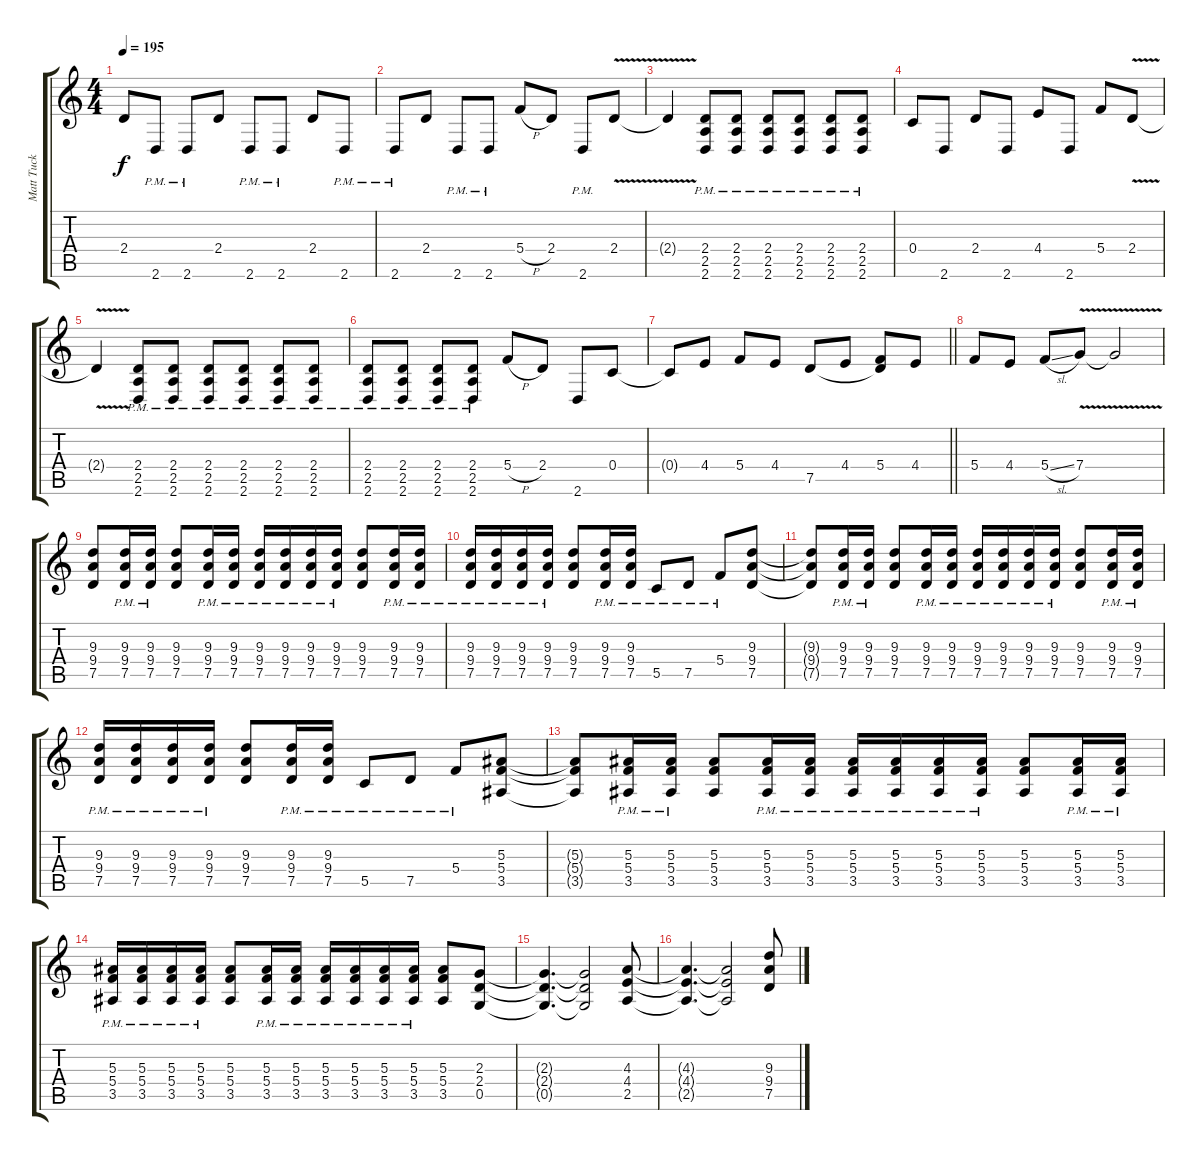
\track ("Matt Tuck" "Matt Tuck") {instrument distortionguitar}
\staff {score tabs}
\tuning (D4 A3 F3 C3 G2 C2) {hide}
\ts (4 4)
\tempo 195
\clef g2
\ks c
2.4.8{dy f} 2.6{pm}.8 2.6{pm}.8 2.4.8 2.6{pm}.8 2.6{pm}.8 2.4.8 2.6{pm}.8 |
2.6{pm}.8 2.4.8 2.6{pm}.8 2.6{pm}.8 5.4{h}.8 2.4.8 2.6{pm}.8 2.4{v}.8 |
2.4{t}.4 (2.4 2.5{pm} 2.6).8 (2.4 2.5{pm} 2.6).8 (2.4 2.5{pm} 2.6).8 (2.4 2.5{pm} 2.6).8 (2.4 2.5{pm} 2.6).8 (2.4 2.5{pm} 2.6).8 |
0.4.8 2.6.8 2.4.8 2.6.8 4.4.8 2.6.8 5.4.8 2.4{v}.8 |
2.4{t}.4 (2.4 2.5 2.6{pm}).8 (2.4 2.5 2.6{pm}).8 (2.4 2.5 2.6{pm}).8 (2.4 2.5 2.6{pm}).8 (2.4 2.5 2.6{pm}).8 (2.4 2.5 2.6{pm}).8 |
(2.4 2.5{pm} 2.6).8 (2.4 2.5{pm} 2.6).8 (2.4 2.5{pm} 2.6).8 (2.4 2.5{pm} 2.6).8 5.4{h}.8 2.4.8 2.6.8 0.4.8 |
\barLineRight lightlight
0.4{t}.8 4.4.8 5.4.8 4.4.8 7.5.8 4.4.8 (5.4 7.5{t}).8 4.4.8 |
5.4.8 4.4.8 5.4{sl}.8 7.4{v}.8 7.4{t}.2 |
(9.3 9.4 7.5).8 (9.3{pm} 9.4{pm} 7.5{pm}).16 (9.3{pm} 9.4{pm} 7.5{pm}).16 (9.3 9.4 7.5).8 (9.3{pm} 9.4{pm} 7.5{pm}).16 (9.3{pm} 9.4{pm} 7.5{pm}).16 (9.3{pm} 9.4{pm} 7.5{pm}).16 (9.3{pm} 9.4{pm} 7.5{pm}).16 (9.3{pm} 9.4{pm} 7.5{pm}).16 (9.3{pm} 9.4{pm} 7.5{pm}).16 (9.3 9.4 7.5).8 (9.3{pm} 9.4{pm} 7.5{pm}).16 (9.3{pm} 9.4{pm} 7.5{pm}).16 |
(9.3{pm} 9.4{pm} 7.5{pm}).16 (9.3{pm} 9.4{pm} 7.5{pm}).16 (9.3{pm} 9.4{pm} 7.5{pm}).16 (9.3{pm} 9.4{pm} 7.5{pm}).16 (9.3 9.4 7.5).8 (9.3{pm} 9.4{pm} 7.5{pm}).16 (9.3{pm} 9.4{pm} 7.5{pm}).16 5.5{pm}.8 7.5{pm}.8 5.4{pm}.8 (9.3 9.4 7.5).8 |
(9.3{t} 9.4{t} 7.5{t}).8 (9.3{pm} 9.4{pm} 7.5{pm}).16 (9.3{pm} 9.4{pm} 7.5{pm}).16 (9.3 9.4 7.5).8 (9.3{pm} 9.4{pm} 7.5{pm}).16 (9.3{pm} 9.4{pm} 7.5{pm}).16 (9.3{pm} 9.4{pm} 7.5{pm}).16 (9.3{pm} 9.4{pm} 7.5{pm}).16 (9.3{pm} 9.4{pm} 7.5{pm}).16 (9.3{pm} 9.4{pm} 7.5{pm}).16 (9.3 9.4 7.5).8 (9.3{pm} 9.4{pm} 7.5{pm}).16 (9.3{pm} 9.4{pm} 7.5{pm}).16 |
(9.3{pm} 9.4{pm} 7.5{pm}).16 (9.3{pm} 9.4{pm} 7.5{pm}).16 (9.3{pm} 9.4{pm} 7.5{pm}).16 (9.3{pm} 9.4{pm} 7.5{pm}).16 (9.3 9.4 7.5).8 (9.3{pm} 9.4{pm} 7.5{pm}).16 (9.3{pm} 9.4{pm} 7.5{pm}).16 5.5{pm}.8 7.5{pm}.8 5.4{pm}.8 (5.3 5.4 3.5).8 |
(5.3{t} 5.4{t} 3.5{t}).8 (5.3{pm} 5.4{pm} 3.5{pm}).16 (5.3{pm} 5.4{pm} 3.5{pm}).16 (5.3 5.4 3.5).8 (5.3{pm} 5.4{pm} 3.5{pm}).16 (5.3{pm} 5.4{pm} 3.5{pm}).16 (5.3{pm} 5.4{pm} 3.5{pm}).16 (5.3{pm} 5.4{pm} 3.5{pm}).16 (5.3{pm} 5.4{pm} 3.5{pm}).16 (5.3{pm} 5.4{pm} 3.5{pm}).16 (5.3 5.4 3.5).8 (5.3{pm} 5.4{pm} 3.5{pm}).16 (5.3{pm} 5.4{pm} 3.5{pm}).16 |
(5.3{pm} 5.4{pm} 3.5{pm}).16 (5.3{pm} 5.4{pm} 3.5{pm}).16 (5.3{pm} 5.4{pm} 3.5{pm}).16 (5.3{pm} 5.4{pm} 3.5{pm}).16 (5.3 5.4 3.5).8 (5.3{pm} 5.4{pm} 3.5{pm}).16 (5.3{pm} 5.4{pm} 3.5{pm}).16 (5.3{pm} 5.4{pm} 3.5{pm}).16 (5.3{pm} 5.4{pm} 3.5{pm}).16 (5.3{pm} 5.4{pm} 3.5{pm}).16 (5.3{pm} 5.4{pm} 3.5{pm}).16 (5.3 5.4 3.5).8 (2.3 2.4 0.5).8 |
(2.3{t} 2.4{t} 0.5{t}).4{d} (2.3{t} 2.4{t} 0.5{t}).2 (4.3 4.4 2.5).8 |
(4.3{t} 4.4{t} 2.5{t}).4{d} (4.3{t} 4.4{t} 2.5{t}).2 (9.3 9.4 7.5).8
